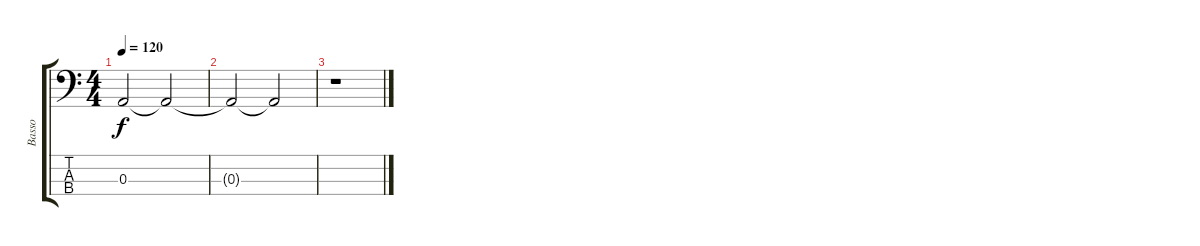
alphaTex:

\track ("Basso" "Basso") {instrument electricbassfinger}
\staff {score tabs}
\tuning (G2 D2 A1 E1) {hide}
\ts (4 4)
\tempo 120
\clef f4
\ks c
0.3{t}.2{dy f volume 5} 0.3{t}.2{volume 4} |
0.3{t}.2{volume 3} 0.3{t}.2{volume 1} |
r.1
